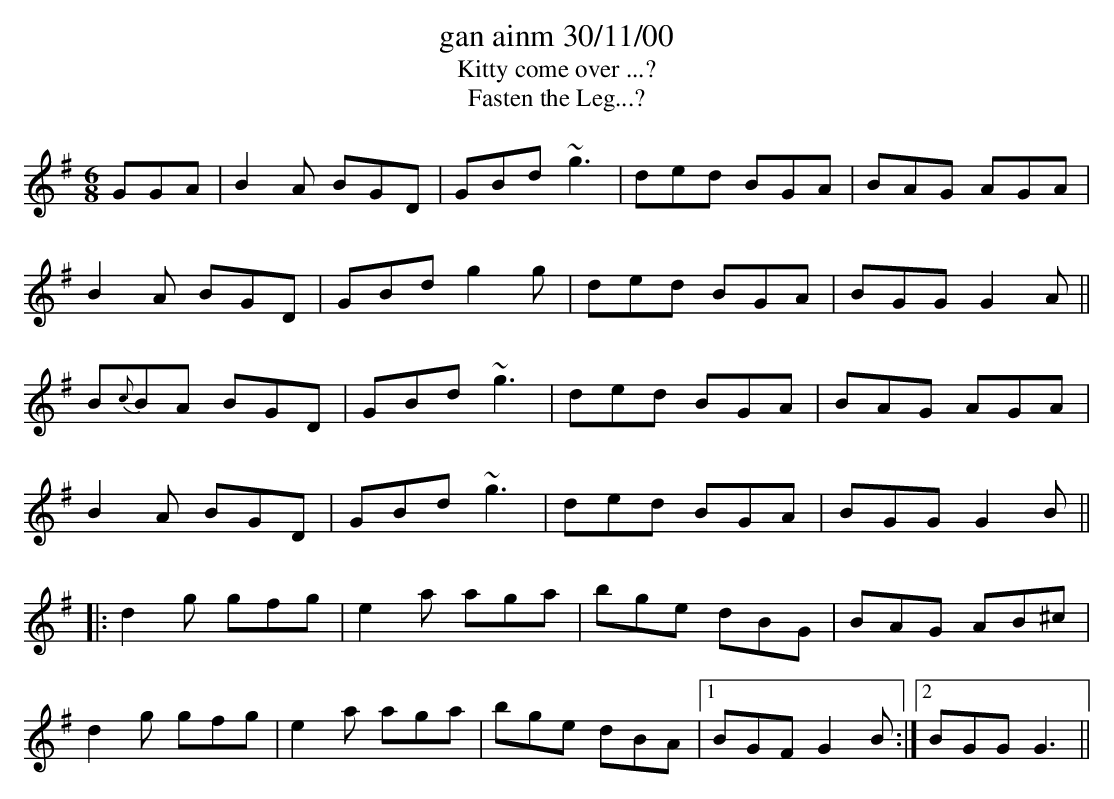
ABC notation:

X:1
T:gan ainm 30/11/00
T:Kitty come over ...?
T:Fasten the Leg...?
M:6/8
L:1/8
K:G
GGA|B2A BGD|GBd ~g3|ded BGA|BAG AGA|
B2A BGD|GBd g2g|ded BGA|BGG G2A||
B{c}BA BGD|GBd ~g3|ded BGA|BAG AGA|
B2A BGD|GBd ~g3|ded BGA|BGG G2B||
|:d2g gfg|e2a aga|bge dBG|BAG AB^c|
d2g gfg|e2a aga|bge dBA|1 BGF G2B:|2 BGG G3||
